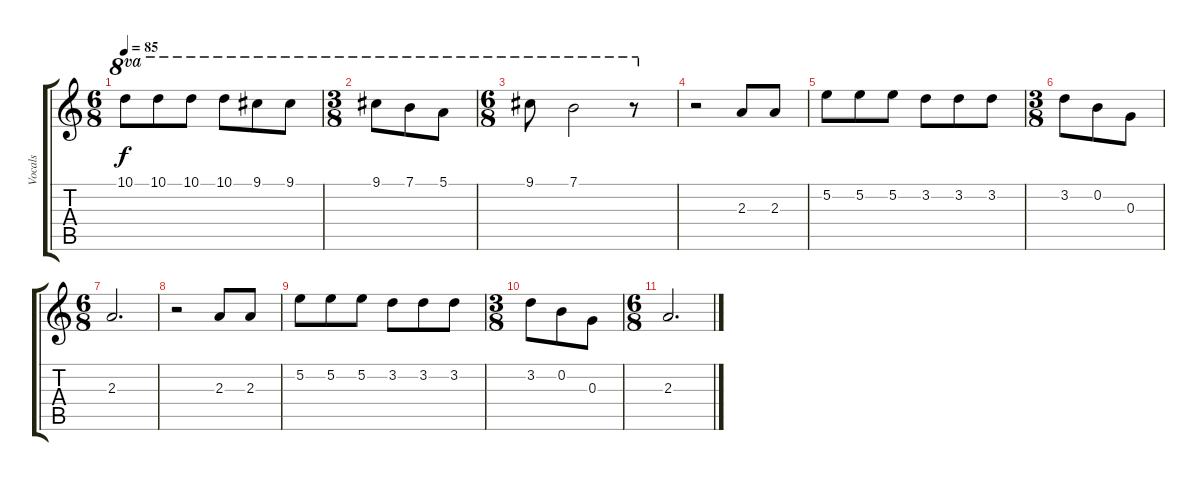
\track ("Vocals" "Vocals") {instrument acousticguitarsteel}
\staff {score tabs}
\tuning (E4 B3 G3 D3 A2 E2) {hide}
\ts (6 8)
\tempo 85
\clef g2
\ks c
10.1.8{ot 8va dy f} 10.1.8{ot 8va} 10.1.8{ot 8va} 10.1.8{ot 8va} 9.1.8{ot 8va} 9.1.8{ot 8va} |
\ts (3 8)
9.1.8{ot 8va} 7.1.8{ot 8va} 5.1.8{ot 8va} |
\ts (6 8)
9.1.8{ot 8va} 7.1.2{ot 8va} r.8{ot 8va} |
r.2 2.3.8 2.3.8 |
5.2.8 5.2.8 5.2.8 3.2.8 3.2.8 3.2.8 |
\ts (3 8)
3.2.8 0.2.8 0.3.8 |
\ts (6 8)
2.3.2{d} |
r.2 2.3.8 2.3.8 |
5.2.8 5.2.8 5.2.8 3.2.8 3.2.8 3.2.8 |
\ts (3 8)
3.2.8 0.2.8 0.3.8 |
\ts (6 8)
2.3.2{d}
